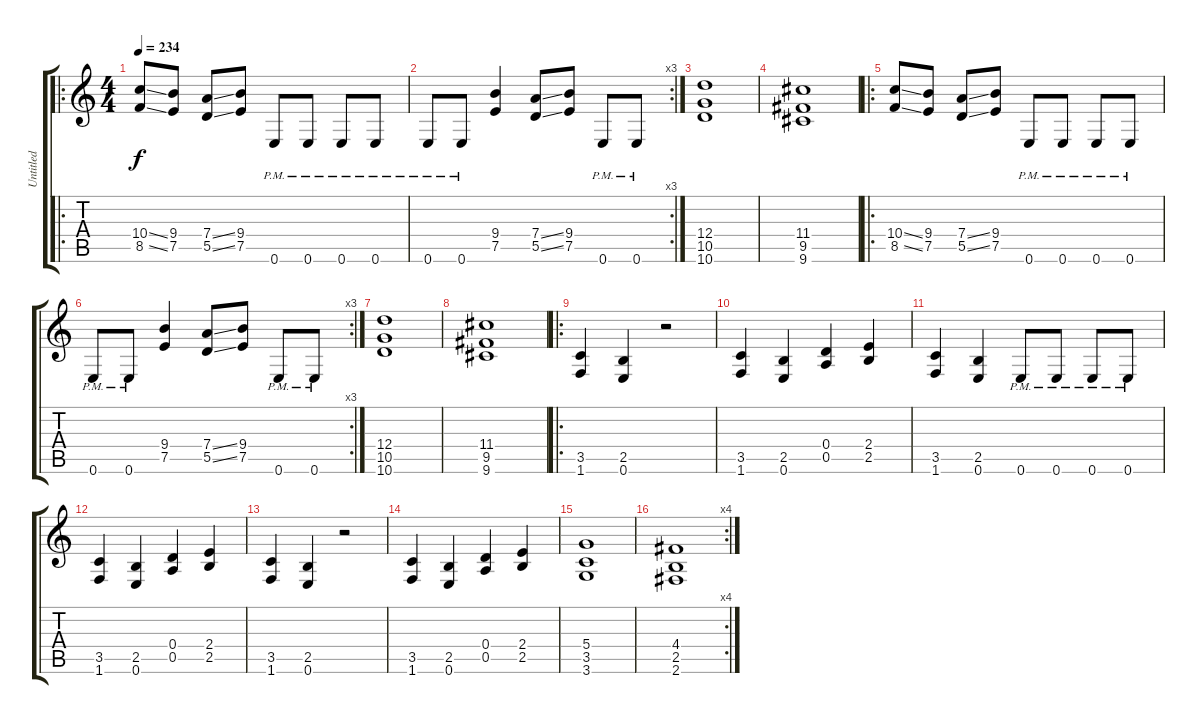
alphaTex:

\track ("Untitled" "Untitled") {instrument distortionguitar}
\staff {score tabs}
\tuning (E4 B3 G3 D3 A2 E2) {hide}
\ro
\ts (4 4)
\tempo 234
\clef g2
\ks c
(10.4{ss} 8.5{ss}).8{dy f} (9.4 7.5).8 (7.4{ss} 5.5{ss}).8 (9.4 7.5).8 0.6{pm}.8 0.6{pm}.8 0.6{pm}.8 0.6{pm}.8 |
\rc 3
0.6{pm}.8 0.6{pm}.8 (9.4 7.5).4 (7.4{ss} 5.5{ss}).8 (9.4 7.5).8 0.6{pm}.8 0.6{pm}.8 |
(12.4 10.5 10.6).1 |
(11.4 9.5 9.6).1 |
\ro
(10.4{ss} 8.5{ss}).8 (9.4 7.5).8 (7.4{ss} 5.5{ss}).8 (9.4 7.5).8 0.6{pm}.8 0.6{pm}.8 0.6{pm}.8 0.6{pm}.8 |
\rc 3
0.6{pm}.8 0.6{pm}.8 (9.4 7.5).4 (7.4{ss} 5.5{ss}).8 (9.4 7.5).8 0.6{pm}.8 0.6{pm}.8 |
(12.4 10.5 10.6).1 |
(11.4 9.5 9.6).1 |
\ro
(3.5 1.6).4 (2.5 0.6).4 r.2 |
(3.5 1.6).4 (2.5 0.6).4 (0.4 0.5).4 (2.4 2.5).4 |
(3.5 1.6).4 (2.5 0.6).4 0.6{pm}.8 0.6{pm}.8 0.6{pm}.8 0.6{pm}.8 |
(3.5 1.6).4 (2.5 0.6).4 (0.4 0.5).4 (2.4 2.5).4 |
(3.5 1.6).4 (2.5 0.6).4 r.2 |
(3.5 1.6).4 (2.5 0.6).4 (0.4 0.5).4 (2.4 2.5).4 |
(5.4 3.5 3.6).1 |
\rc 4
(4.4 2.5 2.6).1
